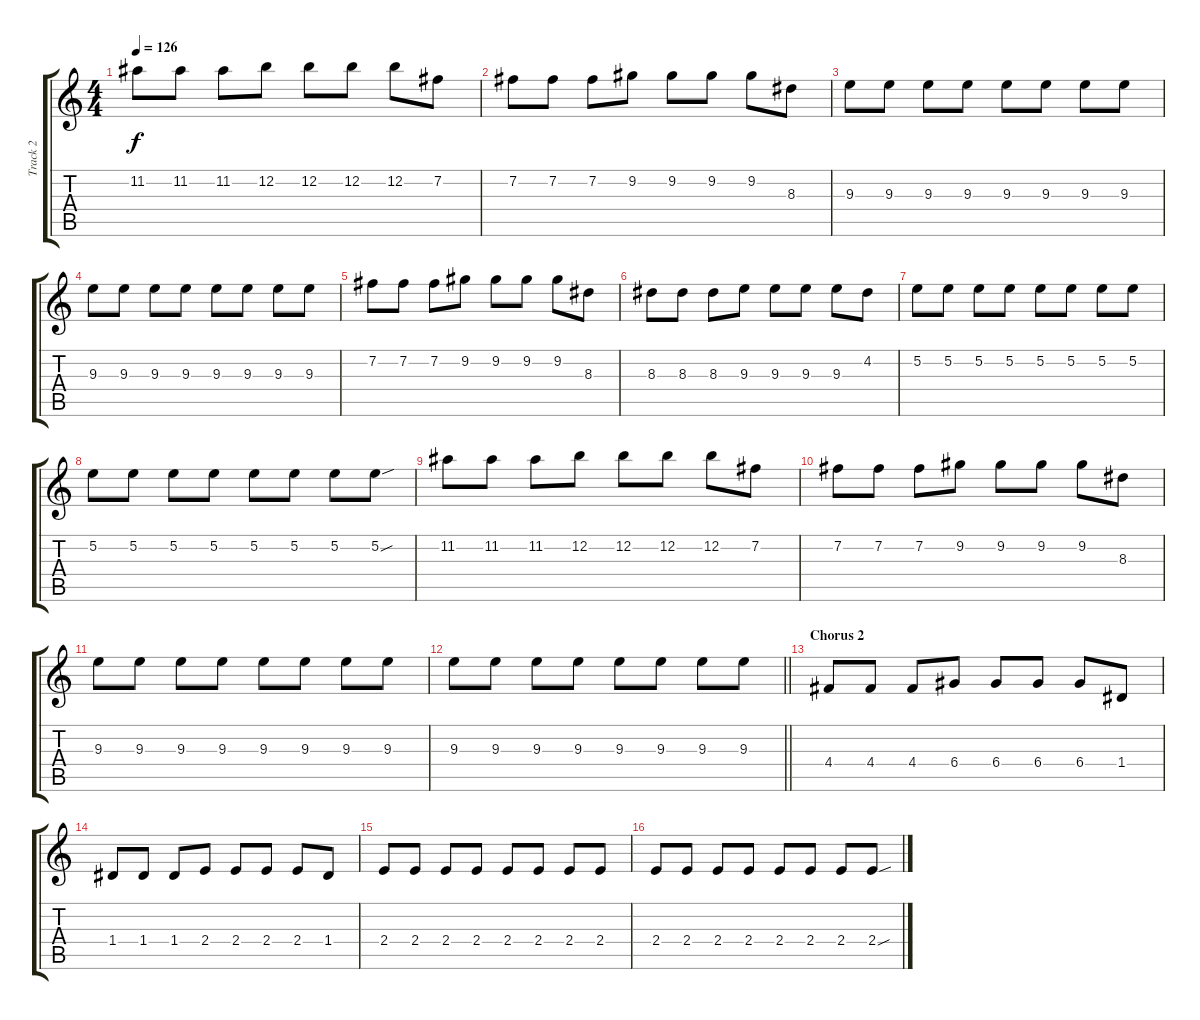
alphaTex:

\track ("Track 2" "Track 2") {instrument electricguitarclean}
\staff {score tabs}
\tuning (E4 B3 G3 D3 A2 D2) {hide}
\ts (4 4)
\tempo 126
\clef g2
\ks c
11.2.8{dy f} 11.2.8 11.2.8 12.2.8 12.2.8 12.2.8 12.2.8 7.2.8 |
7.2.8 7.2.8 7.2.8 9.2.8 9.2.8 9.2.8 9.2.8 8.3.8 |
9.3.8 9.3.8 9.3.8 9.3.8 9.3.8 9.3.8 9.3.8 9.3.8 |
9.3.8 9.3.8 9.3.8 9.3.8 9.3.8 9.3.8 9.3.8 9.3.8 |
7.2.8 7.2.8 7.2.8 9.2.8 9.2.8 9.2.8 9.2.8 8.3.8 |
8.3.8 8.3.8 8.3.8 9.3.8 9.3.8 9.3.8 9.3.8 4.2.8 |
5.2.8 5.2.8 5.2.8 5.2.8 5.2.8 5.2.8 5.2.8 5.2.8 |
5.2.8 5.2.8 5.2.8 5.2.8 5.2.8 5.2.8 5.2.8 5.2{sou}.8 |
11.2.8 11.2.8 11.2.8 12.2.8 12.2.8 12.2.8 12.2.8 7.2.8 |
7.2.8 7.2.8 7.2.8 9.2.8 9.2.8 9.2.8 9.2.8 8.3.8 |
9.3.8 9.3.8 9.3.8 9.3.8 9.3.8 9.3.8 9.3.8 9.3.8 |
\barLineRight lightlight
9.3.8 9.3.8 9.3.8 9.3.8 9.3.8 9.3.8 9.3.8 9.3.8 |
\section ("" "Chorus 2")
4.4.8 4.4.8 4.4.8 6.4.8 6.4.8 6.4.8 6.4.8 1.4.8 |
1.4.8 1.4.8 1.4.8 2.4.8 2.4.8 2.4.8 2.4.8 1.4.8 |
2.4.8 2.4.8 2.4.8 2.4.8 2.4.8 2.4.8 2.4.8 2.4.8 |
2.4.8 2.4.8 2.4.8 2.4.8 2.4.8 2.4.8 2.4.8 2.4{sou}.8
